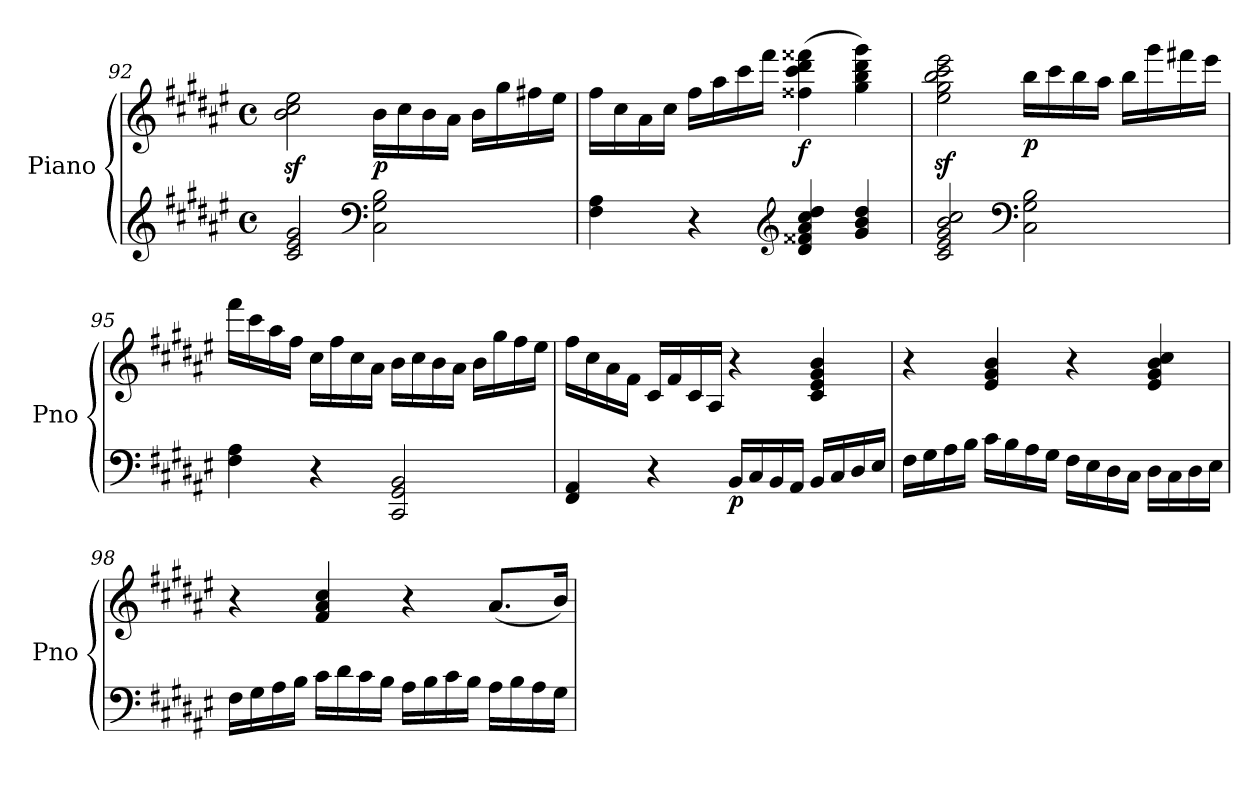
**kern	**kern	**dynam
*part1	*part1	*part1
*staff2	*staff1	*staff1/2
*I"Piano	*	*
*I'Pno	*	*
*clefG2	*clefG2	*
*k[f#c#g#d#a#e#]	*k[f#c#g#d#a#e#]	*
*M4/4	*M4/4	*
*met(c)	*met(c)	*
=92	=92	=92
2c#/ 2e#/ 2g#/	2b\z< 2cc#\z< 2ee#\z<	.
*clefF4	*	*
!	!	!LO:DY:b
2C#\ 2G#\ 2B\	16b\LL	p
.	16cc#\	.
.	16b\	.
.	16a#\JJ	.
.	16b\LL	.
.	16gg#\	.
.	16ff#X\	.
.	16ee#\JJ	.
=93	=93	=93
4F#\ 4A#\	16ff#\LL	.
.	16cc#\	.
.	16a#\	.
.	16cc#\JJ	.
4r	16ff#\LL	.
.	16aa#\	.
.	16ccc#\	.
.	16fff#\JJ	.
*clefG2	*	*
!	!	!LO:DY:b
4d#/ 4f##X/ 4a#/ 4cc#/ 4dd#/	(4ff##X\ 4ccc#\ 4ddd#\ 4fff##X\	f
4g#/ 4b/ 4dd#/	4gg#\ 4bb\ 4ddd#\ 4ggg#\)	.
!!LO:LB:g=z
=94	=94	=94
2c#/ 2e#/ 2g#/ 2b/ 2cc#/	2ee#\z< 2gg#\z< 2bb\z< 2ccc#\z< 2eee#\z<	.
*clefF4	*	*
!	!	!LO:DY:b
2C#\ 2G#\ 2B\	16bb\LL	p
.	16ccc#\	.
.	16bb\	.
.	16aa#\JJ	.
.	16bb\LL	.
.	16ggg#\	.
.	16fff#X\	.
.	16eee#\JJ	.
!!LO:LB:g=z
=95	=95	=95
4F#\ 4A#\	16fff#\LL	.
.	16ccc#\	.
.	16aa#\	.
.	16ff#\JJ	.
4r	16cc#\LL	.
.	16ff#\	.
.	16cc#\	.
.	16a#\JJ	.
2CC#/ 2GG#/ 2BB/	16b\LL	.
.	16cc#\	.
.	16b\	.
.	16a#\JJ	.
.	16b\LL	.
.	16gg#\	.
.	16ff#\	.
.	16ee#\JJ	.
=96	=96	=96
4FF#/ 4AA#/	16ff#\LL	.
.	16cc#\	.
.	16a#\	.
.	16f#\JJ	.
4r	16c#/LL	.
.	16f#/	.
.	16c#/	.
.	16A#/JJ	.
!	!	!LO:DY:b=2
16BB/LL	4r	p
16C#/	.	.
16BB/	.	.
16AA#/JJ	.	.
16BB/LL	4c#/ 4e#/ 4g#/ 4b/	.
16C#/	.	.
16D#/	.	.
16E#/JJ	.	.
!!LO:PB:g=z
=97	=97	=97
16F#\LL	4r	.
16G#\	.	.
16A#\	.	.
16B\JJ	.	.
16c#\LL	4e#/ 4g#/ 4b/	.
16B\	.	.
16A#\	.	.
16G#\JJ	.	.
16F#\LL	4r	.
16E#\	.	.
16D#\	.	.
16C#\JJ	.	.
16D#\LL	4e#/ 4g#/ 4b/ 4cc#/	.
16C#\	.	.
16D#\	.	.
16E#\JJ	.	.
!!LO:LB:g=z
=98	=98	=98
16F#\LL	4r	.
16G#\	.	.
16A#\	.	.
16B\JJ	.	.
16c#\LL	4f#/ 4a#/ 4cc#/	.
16d#\	.	.
16c#\	.	.
16B\JJ	.	.
16A#\LL	4r	.
16B\	.	.
16c#\	.	.
16B\JJ	.	.
16A#\LL	(8.a#/L	.
16B\	.	.
16A#\	.	.
16G#\JJ	16b/Jk)	.
=	=	=
*-	*-	*-
